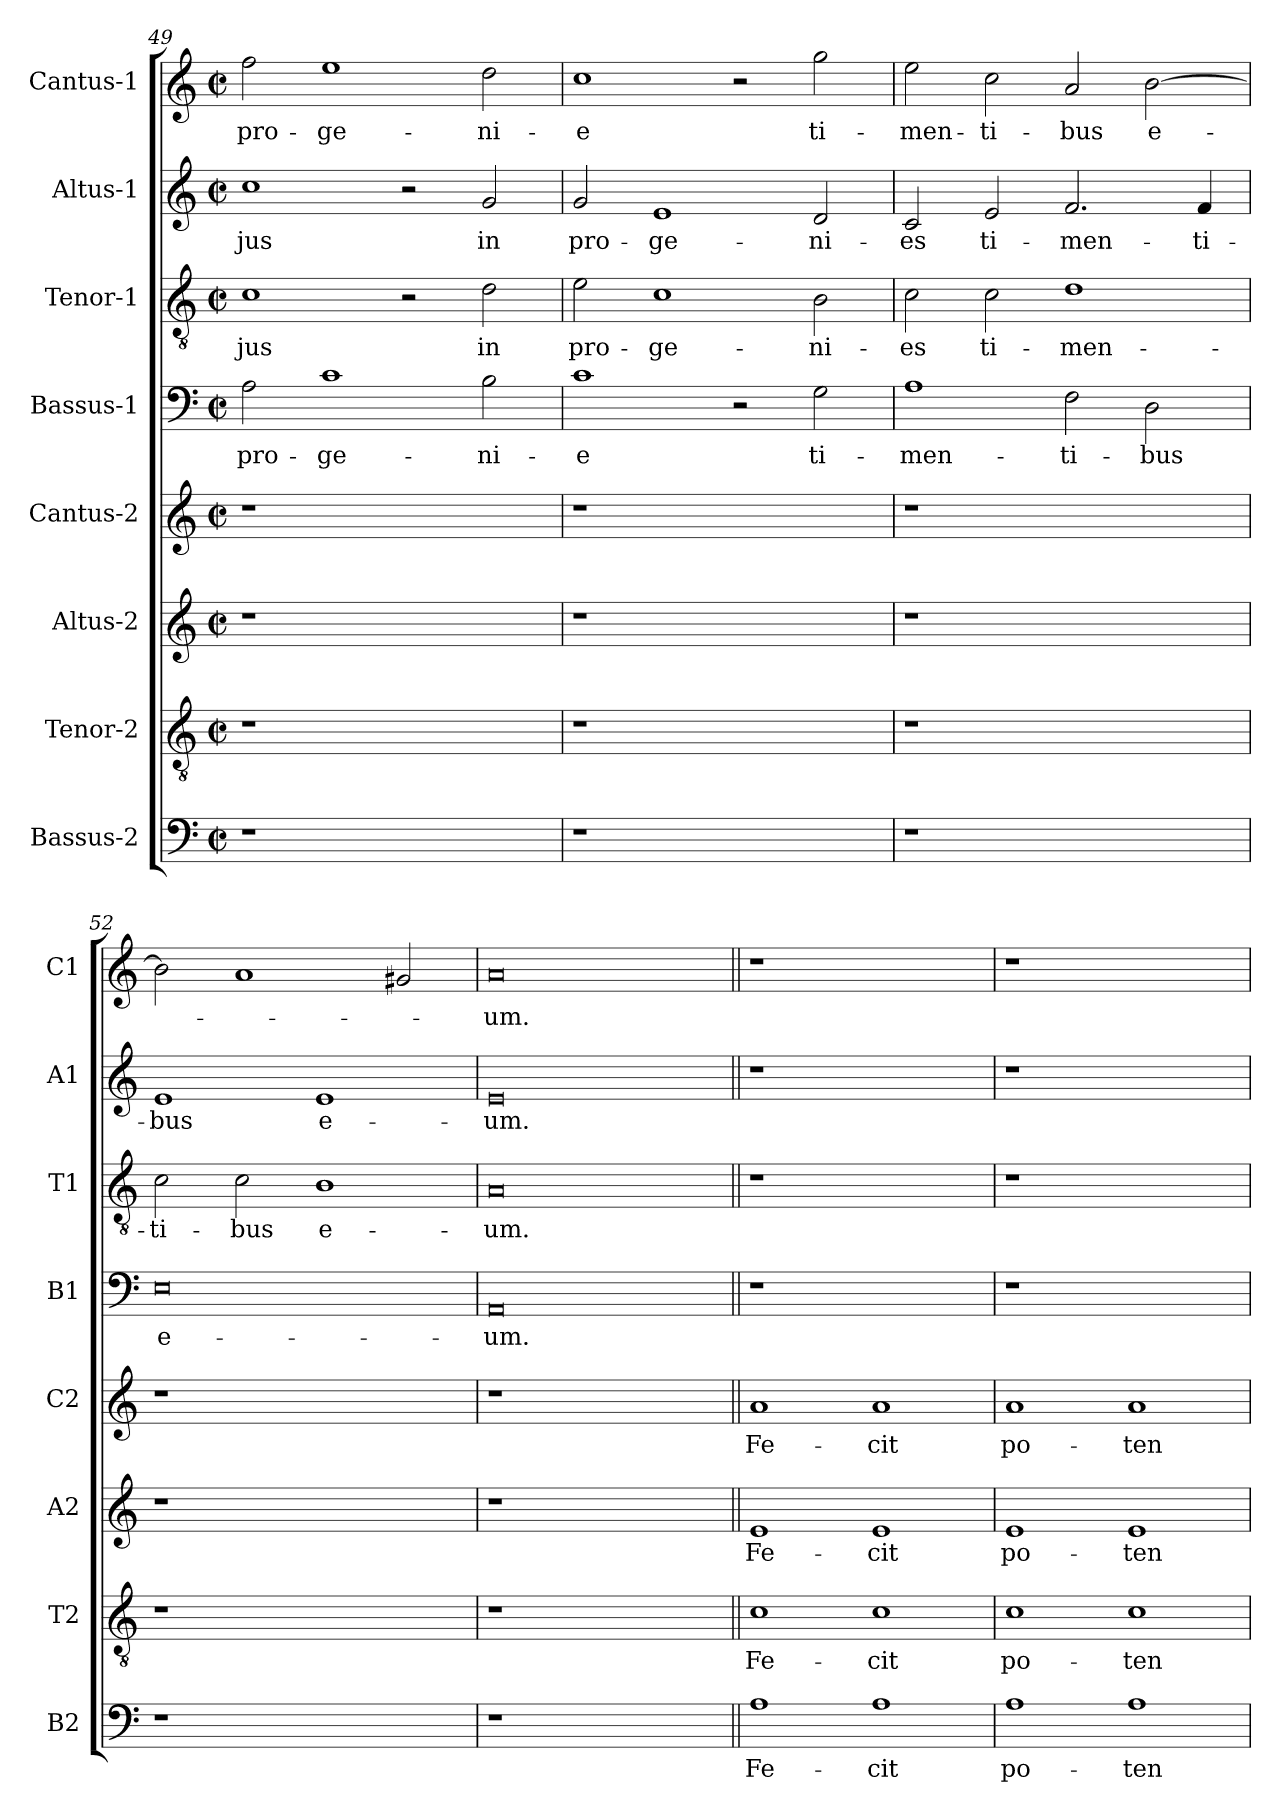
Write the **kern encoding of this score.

**kern	**text	**kern	**text	**kern	**text	**kern	**text	**kern	**text	**kern	**text	**kern	**text	**kern	**text
*part8	*part8	*part7	*part7	*part6	*part6	*part5	*part5	*part4	*part4	*part3	*part3	*part2	*part2	*part1	*part1
*staff8	*staff8	*staff7	*staff7	*staff6	*staff6	*staff5	*staff5	*staff4	*staff4	*staff3	*staff3	*staff2	*staff2	*staff1	*staff1
*I"Bassus-2	*	*I"Tenor-2	*	*I"Altus-2	*	*I"Cantus-2	*	*I"Bassus-1	*	*I"Tenor-1	*	*I"Altus-1	*	*I"Cantus-1	*
*I'B2	*	*I'T2	*	*I'A2	*	*I'C2	*	*I'B1	*	*I'T1	*	*I'A1	*	*I'C1	*
*clefF4	*	*clefGv2	*	*clefG2	*	*clefG2	*	*clefF4	*	*clefGv2	*	*clefG2	*	*clefG2	*
*k[]	*	*k[]	*	*k[]	*	*k[]	*	*k[]	*	*k[]	*	*k[]	*	*k[]	*
*C:	*	*C:	*	*C:	*	*C:	*	*C:	*	*C:	*	*C:	*	*C:	*
*M2/2	*	*M2/2	*	*M2/2	*	*M2/2	*	*M2/2	*	*M2/2	*	*M2/2	*	*M2/2	*
*met(c|)	*	*met(c|)	*	*met(c|)	*	*met(c|)	*	*met(c|)	*	*met(c|)	*	*met(c|)	*	*met(c|)	*
=49	=49	=49	=49	=49	=49	=49	=49	=49	=49	=49	=49	=49	=49	=49	=49
!	!	!	!	!	!	!	!	!	!LO:LY:b	!	!	!	!	!	!
!	!	!	!	!	!	!	!	!	!	!	!LO:LY:b	!	!	!	!
!	!	!	!	!	!	!	!	!	!	!	!	!	!LO:LY:b	!	!
!	!	!	!	!	!	!	!	!	!	!	!	!	!	!	!LO:LY:b
1r	.	1r	.	1r	.	1r	.	2A\	pro-	1c	-jus	1cc	-jus	2ff\	pro-
!	!	!	!	!	!	!	!	!	!LO:LY:b	!	!	!	!	!	!
!	!	!	!	!	!	!	!	!	!	!	!	!	!	!	!LO:LY:b
.	.	.	.	.	.	.	.	1c	-ge-	.	.	.	.	1ee	-ge-
1ryy	.	1ryy	.	1ryy	.	1ryy	.	.	.	2r	.	2r	.	.	.
!	!	!	!	!	!	!	!	!	!LO:LY:b	!	!	!	!	!	!
!	!	!	!	!	!	!	!	!	!	!	!LO:LY:b	!	!	!	!
!	!	!	!	!	!	!	!	!	!	!	!	!	!LO:LY:b	!	!
!	!	!	!	!	!	!	!	!	!	!	!	!	!	!	!LO:LY:b
.	.	.	.	.	.	.	.	2B\	-ni-	2d\	in	2g/	in	2dd\	-ni-
=50	=50	=50	=50	=50	=50	=50	=50	=50	=50	=50	=50	=50	=50	=50	=50
!	!	!	!	!	!	!	!	!	!LO:LY:b	!	!	!	!	!	!
!	!	!	!	!	!	!	!	!	!	!	!LO:LY:b	!	!	!	!
!	!	!	!	!	!	!	!	!	!	!	!	!	!LO:LY:b	!	!
!	!	!	!	!	!	!	!	!	!	!	!	!	!	!	!LO:LY:b
1r	.	1r	.	1r	.	1r	.	1c	-e	2e\	pro-	2g/	pro-	1cc	-e
!	!	!	!	!	!	!	!	!	!	!	!LO:LY:b	!	!	!	!
!	!	!	!	!	!	!	!	!	!	!	!	!	!LO:LY:b	!	!
.	.	.	.	.	.	.	.	.	.	1c	-ge-	1e	-ge-	.	.
1ryy	.	1ryy	.	1ryy	.	1ryy	.	2r	.	.	.	.	.	2r	.
!	!	!	!	!	!	!	!	!	!LO:LY:b	!	!	!	!	!	!
!	!	!	!	!	!	!	!	!	!	!	!LO:LY:b	!	!	!	!
!	!	!	!	!	!	!	!	!	!	!	!	!	!LO:LY:b	!	!
!	!	!	!	!	!	!	!	!	!	!	!	!	!	!	!LO:LY:b
.	.	.	.	.	.	.	.	2G\	ti-	2B\	-ni-	2d/	-ni-	2gg\	ti-
=51	=51	=51	=51	=51	=51	=51	=51	=51	=51	=51	=51	=51	=51	=51	=51
!	!	!	!	!	!	!	!	!	!LO:LY:b	!	!	!	!	!	!
!	!	!	!	!	!	!	!	!	!	!	!LO:LY:b	!	!	!	!
!	!	!	!	!	!	!	!	!	!	!	!	!	!LO:LY:b	!	!
!	!	!	!	!	!	!	!	!	!	!	!	!	!	!	!LO:LY:b
1r	.	1r	.	1r	.	1r	.	1A	-men-	2c\	-es	2c/	-es	2ee\	-men-
!	!	!	!	!	!	!	!	!	!	!	!LO:LY:b	!	!	!	!
!	!	!	!	!	!	!	!	!	!	!	!	!	!LO:LY:b	!	!
!	!	!	!	!	!	!	!	!	!	!	!	!	!	!	!LO:LY:b
.	.	.	.	.	.	.	.	.	.	2c\	ti-	2e/	ti-	2cc\	-ti-
!	!	!	!	!	!	!	!	!	!LO:LY:b	!	!	!	!	!	!
!	!	!	!	!	!	!	!	!	!	!	!LO:LY:b	!	!	!	!
!	!	!	!	!	!	!	!	!	!	!	!	!	!LO:LY:b	!	!
!	!	!	!	!	!	!	!	!	!	!	!	!	!	!	!LO:LY:b
1ryy	.	1ryy	.	1ryy	.	1ryy	.	2F\	-ti-	1d	-men-	2.f/	-men-	2a/	-bus
!	!	!	!	!	!	!	!	!	!LO:LY:b	!	!	!	!	!	!
!	!	!	!	!	!	!	!	!	!	!	!	!	!	!	!LO:LY:b
.	.	.	.	.	.	.	.	2D\	-bus	.	.	.	.	[2b\	e-
!	!	!	!	!	!	!	!	!	!	!	!	!	!LO:LY:b	!	!
.	.	.	.	.	.	.	.	.	.	.	.	4f/	-ti-	.	.
=52	=52	=52	=52	=52	=52	=52	=52	=52	=52	=52	=52	=52	=52	=52	=52
!	!	!	!	!	!	!	!	!	!LO:LY:b	!	!	!	!	!	!
!	!	!	!	!	!	!	!	!	!	!	!LO:LY:b	!	!	!	!
!	!	!	!	!	!	!	!	!	!	!	!	!	!LO:LY:b	!	!
1r	.	1r	.	1r	.	1r	.	0E	e-	2c\	-ti-	1e	-bus	2b\]	.
!	!	!	!	!	!	!	!	!	!	!	!LO:LY:b	!	!	!	!
.	.	.	.	.	.	.	.	.	.	2c\	-bus	.	.	1a	.
!	!	!	!	!	!	!	!	!	!	!	!LO:LY:b	!	!	!	!
!	!	!	!	!	!	!	!	!	!	!	!	!	!LO:LY:b	!	!
1ryy	.	1ryy	.	1ryy	.	1ryy	.	.	.	1B	e-	1e	e-	.	.
.	.	.	.	.	.	.	.	.	.	.	.	.	.	2g#X/	.
=53	=53	=53	=53	=53	=53	=53	=53	=53	=53	=53	=53	=53	=53	=53	=53
!	!	!	!	!	!	!	!	!	!LO:LY:b	!	!	!	!	!	!
!	!	!	!	!	!	!	!	!	!	!	!LO:LY:b	!	!	!	!
!	!	!	!	!	!	!	!	!	!	!	!	!	!LO:LY:b	!	!
!	!	!	!	!	!	!	!	!	!	!	!	!	!	!	!LO:LY:b
1r	.	1r	.	1r	.	1r	.	0AA	-um.	0A	-um.	0e	-um.	0a	-um.
1ryy	.	1ryy	.	1ryy	.	1ryy	.	.	.	.	.	.	.	.	.
!!LO:LB:g=z
=54||	=54||	=54||	=54||	=54||	=54||	=54||	=54||	=54||	=54||	=54||	=54||	=54||	=54||	=54||	=54||
!	!LO:LY:b	!	!	!	!	!	!	!	!	!	!	!	!	!	!
!	!	!	!LO:LY:b	!	!	!	!	!	!	!	!	!	!	!	!
!	!	!	!	!	!LO:LY:b	!	!	!	!	!	!	!	!	!	!
!	!	!	!	!	!	!	!LO:LY:b	!	!	!	!	!	!	!	!
1A	Fe-	1c	Fe-	1e	Fe-	1a	Fe-	1r	.	1r	.	1r	.	1r	.
!	!LO:LY:b	!	!	!	!	!	!	!	!	!	!	!	!	!	!
!	!	!	!LO:LY:b	!	!	!	!	!	!	!	!	!	!	!	!
!	!	!	!	!	!LO:LY:b	!	!	!	!	!	!	!	!	!	!
!	!	!	!	!	!	!	!LO:LY:b	!	!	!	!	!	!	!	!
1A	-cit	1c	-cit	1e	-cit	1a	-cit	1ryy	.	1ryy	.	1ryy	.	1ryy	.
=55	=55	=55	=55	=55	=55	=55	=55	=55	=55	=55	=55	=55	=55	=55	=55
!	!LO:LY:b	!	!	!	!	!	!	!	!	!	!	!	!	!	!
!	!	!	!LO:LY:b	!	!	!	!	!	!	!	!	!	!	!	!
!	!	!	!	!	!LO:LY:b	!	!	!	!	!	!	!	!	!	!
!	!	!	!	!	!	!	!LO:LY:b	!	!	!	!	!	!	!	!
1A	po-	1c	po-	1e	po-	1a	po-	1r	.	1r	.	1r	.	1r	.
!	!LO:LY:b	!	!	!	!	!	!	!	!	!	!	!	!	!	!
!	!	!	!LO:LY:b	!	!	!	!	!	!	!	!	!	!	!	!
!	!	!	!	!	!LO:LY:b	!	!	!	!	!	!	!	!	!	!
!	!	!	!	!	!	!	!LO:LY:b	!	!	!	!	!	!	!	!
1A	-ten-	1c	-ten-	1e	-ten-	1a	-ten-	1ryy	.	1ryy	.	1ryy	.	1ryy	.
=	=	=	=	=	=	=	=	=	=	=	=	=	=	=	=
*-	*-	*-	*-	*-	*-	*-	*-	*-	*-	*-	*-	*-	*-	*-	*-
